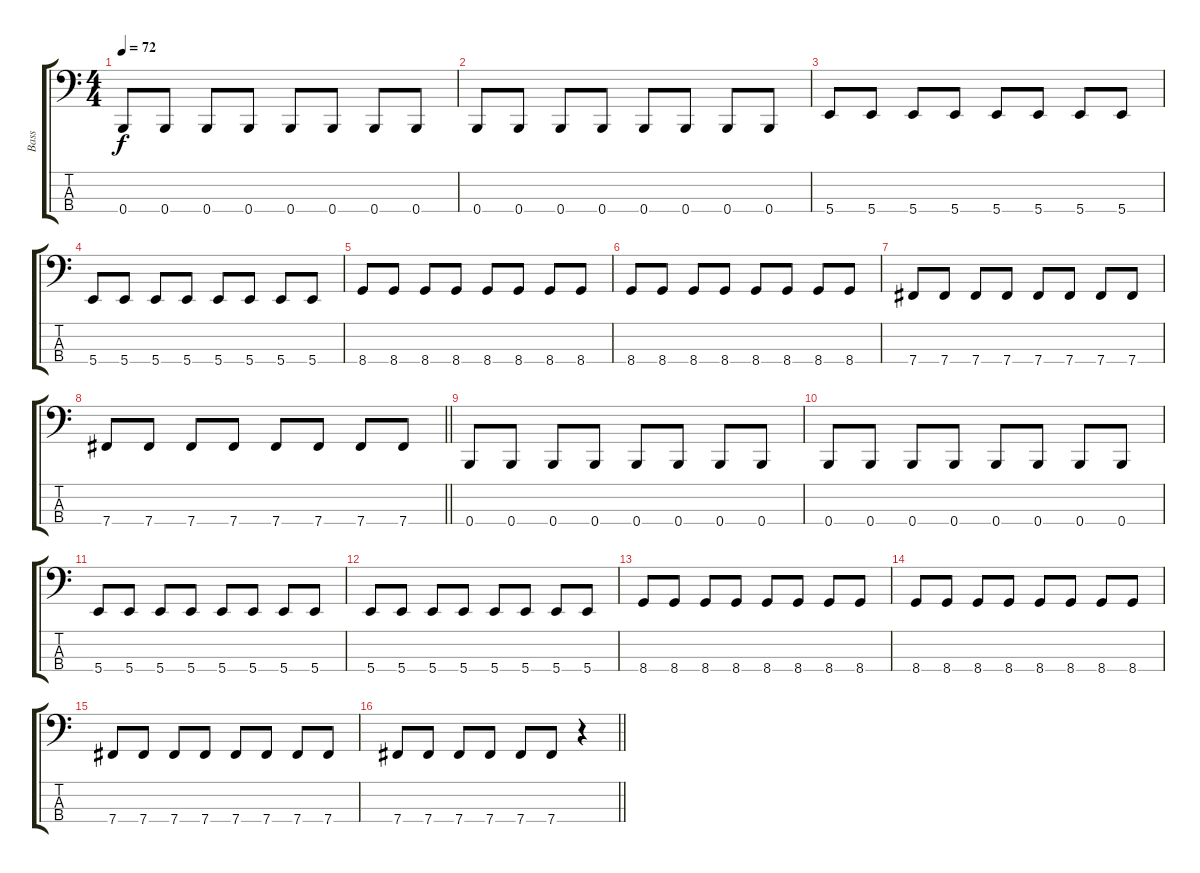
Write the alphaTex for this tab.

\track ("Bass" "Bass") {instrument electricbassfinger}
\staff {score tabs}
\tuning (D2 A1 E1 B0) {hide}
\ts (4 4)
\tempo 72
\clef f4
\ks c
0.4.8{dy f} 0.4.8 0.4.8 0.4.8 0.4.8 0.4.8 0.4.8 0.4.8 |
0.4.8 0.4.8 0.4.8 0.4.8 0.4.8 0.4.8 0.4.8 0.4.8 |
5.4.8 5.4.8 5.4.8 5.4.8 5.4.8 5.4.8 5.4.8 5.4.8 |
5.4.8 5.4.8 5.4.8 5.4.8 5.4.8 5.4.8 5.4.8 5.4.8 |
8.4.8 8.4.8 8.4.8 8.4.8 8.4.8 8.4.8 8.4.8 8.4.8 |
8.4.8 8.4.8 8.4.8 8.4.8 8.4.8 8.4.8 8.4.8 8.4.8 |
7.4.8 7.4.8 7.4.8 7.4.8 7.4.8 7.4.8 7.4.8 7.4.8 |
\barLineRight lightlight
7.4.8 7.4.8 7.4.8 7.4.8 7.4.8 7.4.8 7.4.8 7.4.8 |
0.4.8 0.4.8 0.4.8 0.4.8 0.4.8 0.4.8 0.4.8 0.4.8 |
0.4.8 0.4.8 0.4.8 0.4.8 0.4.8 0.4.8 0.4.8 0.4.8 |
5.4.8 5.4.8 5.4.8 5.4.8 5.4.8 5.4.8 5.4.8 5.4.8 |
5.4.8 5.4.8 5.4.8 5.4.8 5.4.8 5.4.8 5.4.8 5.4.8 |
8.4.8 8.4.8 8.4.8 8.4.8 8.4.8 8.4.8 8.4.8 8.4.8 |
8.4.8 8.4.8 8.4.8 8.4.8 8.4.8 8.4.8 8.4.8 8.4.8 |
7.4.8 7.4.8 7.4.8 7.4.8 7.4.8 7.4.8 7.4.8 7.4.8 |
\barLineRight lightlight
7.4.8 7.4.8 7.4.8 7.4.8 7.4.8 7.4.8 r.4
